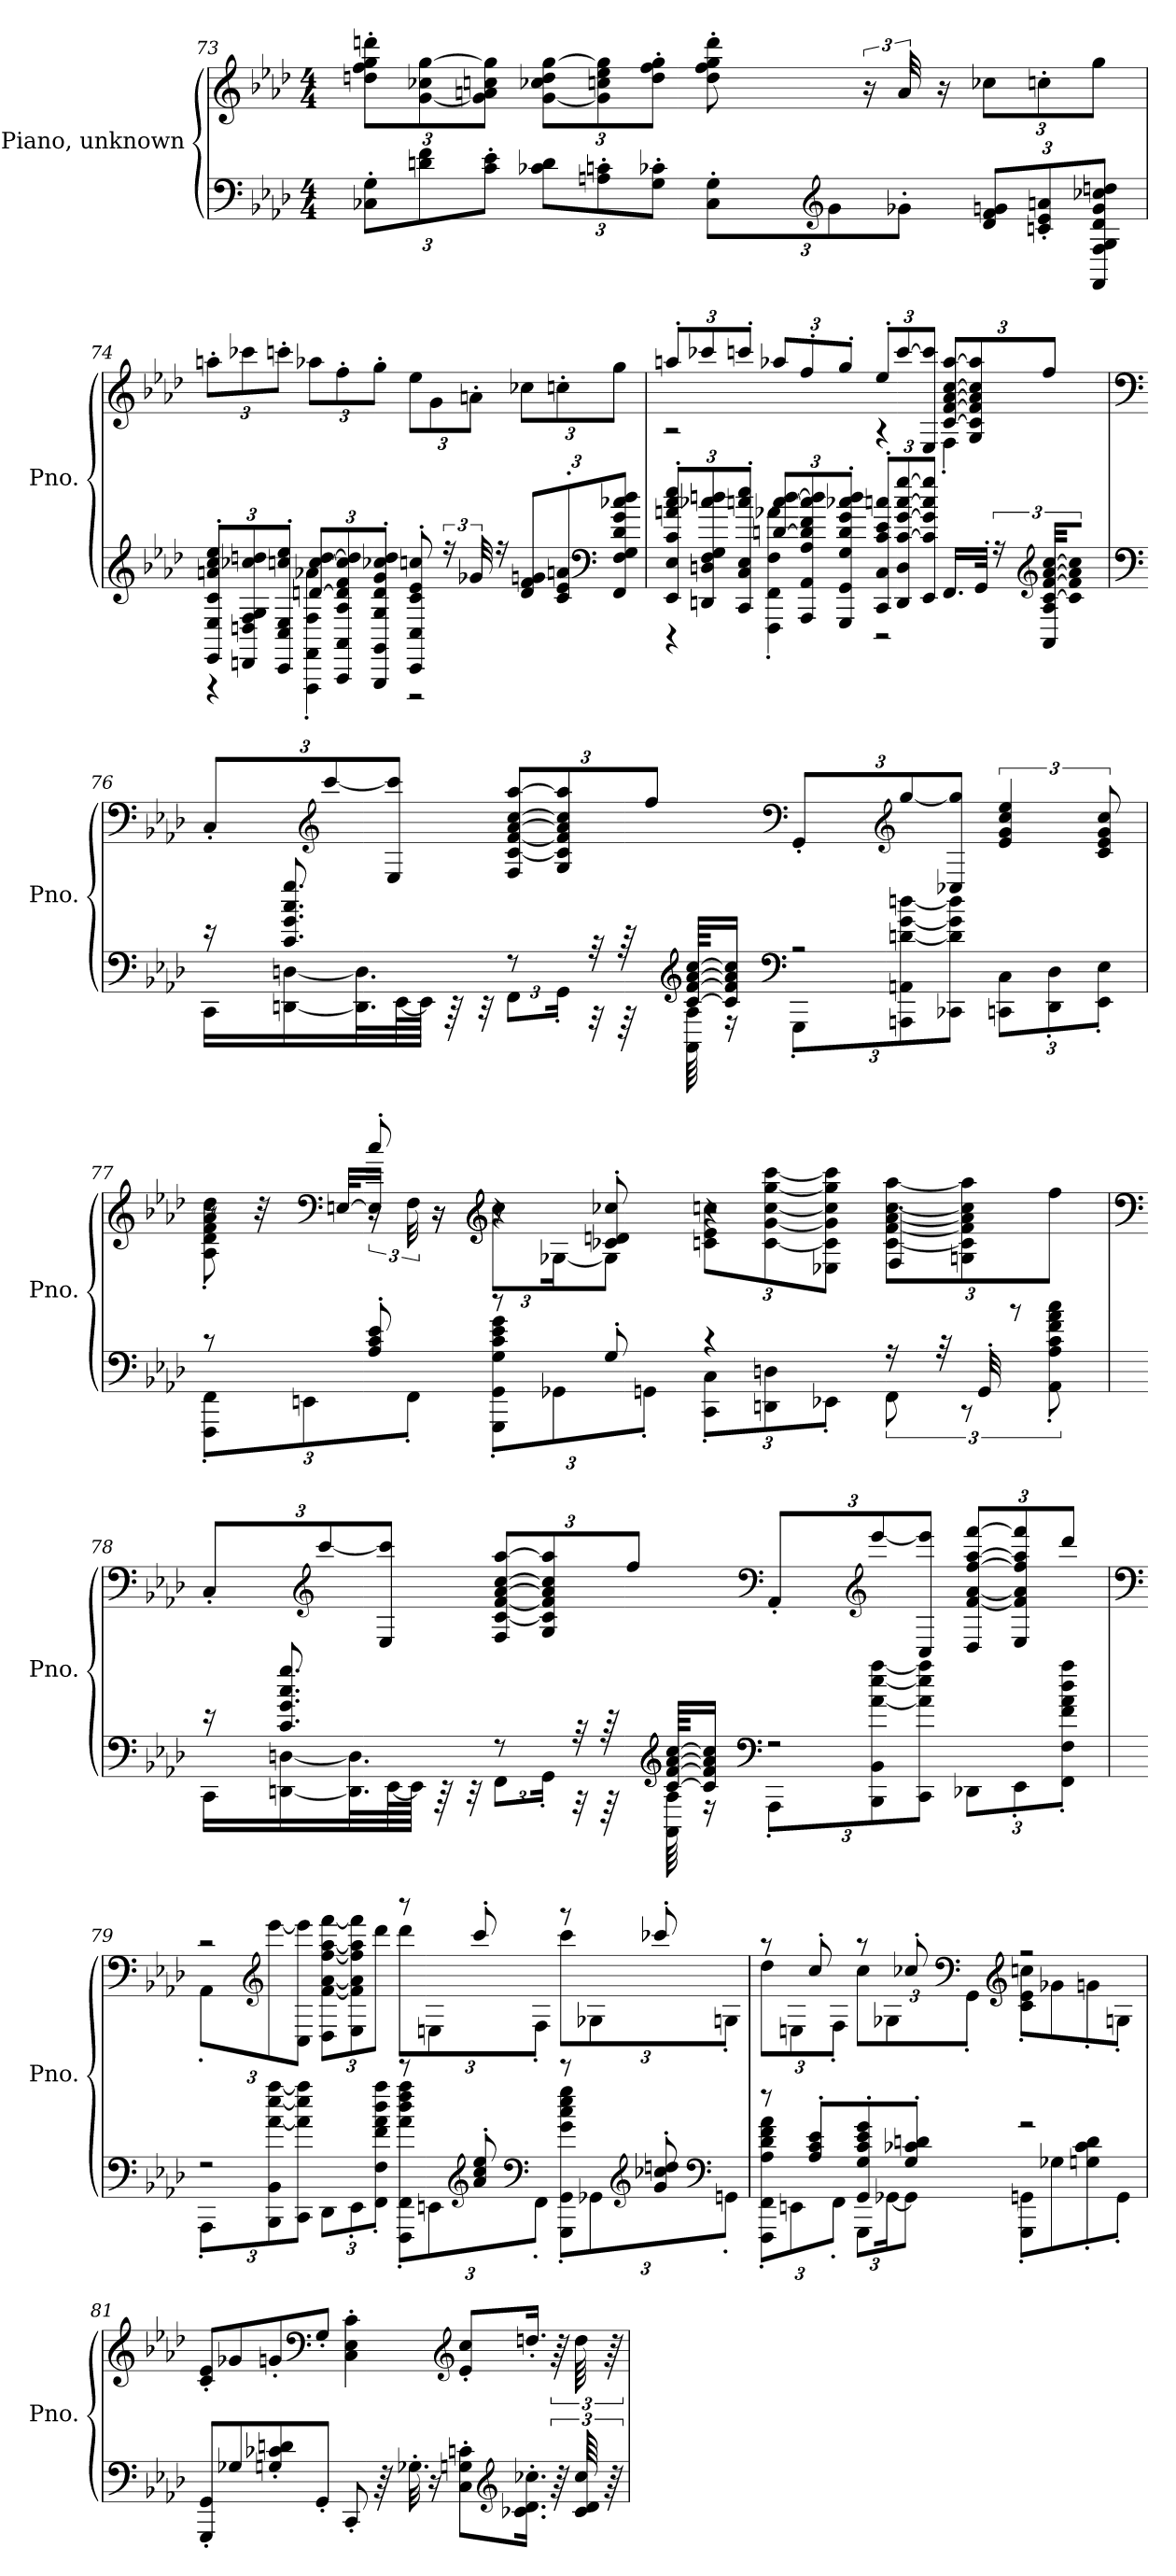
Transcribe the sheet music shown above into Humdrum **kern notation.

**kern	**kern
*part1	*part1
*staff2	*staff1
*I"Piano, unknown	*
*I'Pno.	*
!!LO:LB:g=z
*clefF4	*clefG2
*k[b-e-a-d-]	*k[b-e-a-d-]
*M4/4	*M4/4
*Xbrackettup	*Xbrackettup
=73	=73
12C-X\' 12G\'L	12ddn\' 12ff\' 12gg\' 12dddn\'L
12dn\ 12f\	[12g\ 12cc-X\ [12gg\
12c\' 12e-\'J	12g\] 12an\ 12ccn\ 12gg\]J
12c-X\ 12d\L	[12g\ 12cc-X\ 12dd\ [12gg\L
12An\' 12cn\'	12g\] 12ccn\ 12ee-\ 12gg\]
12G\' 12c-X\'J	12dd\' 12ff\' 12gg\'J
12C-\' 12G\'L	8dd\' 8ff\' 8gg\' 8ddd\'
*clefG2	*
12g\	.
*	*brackettup
.	24r
12g-X'\J	48a/
.	16r
*	*Xbrackettup
12d/ 12f/ 12gn/L	12cc-X\L
12cn/' 12e-/' 12an/'	12ccn'\
12FF/ 12F/ 12G/ 12d/ 12g/ 12cc-X/ 12ddn/J	12gg\J
!!LO:LB:g=z
=74	=74
*^	*
12EE-/' 12E-/' 12c/' 12an/' 12cc/' 12ee-/'L	4r	12aan'\L
12DDn/ 12Dn/ 12F/ 12G/ 12cc-X/ 12ddn/	.	12ccc-X\
12CC/' 12C/' 12E-/' 12ccn/' 12ee-/'J	.	12cccn'\J
[12dn/ [12cc/ [12dd/L	4FFF\' 4FF\' 4F\' 4a-X\'	12aa-X\L
12AAA-/ 12AA-/ 12A-/ 12d/] 12f/ 12cc/] 12dd/]	.	12ff'\
12GGG/' 12GG/' 12G/' 12d/' 12g/' 12cc-X/' 12dd/'J	.	12gg'\J
8CC/' 8C/' 8c/' 8e-/' 8ccn/'	2r	12ee-\L
.	.	12g\
*brackettup	*	*
24r	.	.
48g-X/	.	12an'\J
16r	.	.
*Xbrackettup	*	*
12d/ 12f/ 12gn/L	.	12cc-X\L
12c/' 12e-/' 12an/'	.	12ccn'\
*clefF4	*	*
12FF/ 12F/ 12G/ 12d/ 12g/ 12cc-X/ 12dd/J	.	12gg\J
!!LO:PB:g=z
=75	=75	=75
*	*	*^
12EE-/' 12E-/' 12c/' 12an/' 12cc/' 12ee-/'L	4r	12aan'/L	2r
12DDn/ 12Dn/ 12F/ 12G/ 12cc-X/ 12ddn/	.	12ccc-X/	.
12CC/' 12C/' 12E-/' 12ccn/' 12ee-/'J	.	12cccn'/J	.
[12dn/ [12cc/ [12dd/L	4FFF\' 4FF\' 4F\' 4a-X\'	12aa-X/L	.
12AAA-/ 12AA-/ 12A-/ 12d/] 12f/ 12cc/] 12dd/]	.	12ff'/	.
12GGG/' 12GG/' 12G/' 12d/' 12g/' 12cc-X/' 12dd/'J	.	12gg'/J	.
12CC/' 12C/' 12c/' 12e-/' 12ccn/'L	2r	12ee-'/L	4r
12DD/ 12D/ [12c/ [12g/ [12cc/ [12gg/	.	[12ccc/	.
12EE-/ 12c/] 12g/] 12cc/] 12gg/]J	.	12E-/ 12ccc/]J	.
16.FF/LL	.	[12c/ [12f/ [12a-/ [12cc/ [12aa-/L	4F'\
.	.	12G/ 12c/] 12f/] 12a-/] 12cc/] 12aa-/]	.
32GG'/JJk	.	.	.
*brackettup	*	*	*
24r	.	.	.
*clefG2	*	*	*
48AA-/ 48A-/ [48c/ [48f/ [48a-/ [48cc/KLL	.	12ff/J	.
16c/] 16f/] 16a-/] 16cc/]JJ	.	.	.
*	*	*v	*v
!!LO:LB:g=z
=76	=76	=76
*clefF4	*	*clefF4
16r	16CC\LL	12C'/L
8.c/ 8.g/ 8.cc/ 8.gg/	[16DDn\ [16Dn\	.
*	*	*clefG2
.	.	[12ccc/
.	32.DD\] 32.D\]L	.
.	.	12E-/ 12ccc/]J
.	[64EE-\L	.
.	64EE-\JJJJ]	.
.	64r	.
.	32r	.
*	*Xbrackettup	*
8r	12FF\L	12F/ [12c/ [12f/ [12a-/ [12cc/ [12aa-/L
.	24GG'\Jk	12G/ 12c/] 12f/] 12a-/] 12cc/] 12aa-/]
32r	32r	.
64r	64r	.
.	.	12ff/J
*clefG2	*	*
[64c/ [64f/ [64a-/ [64cc/KKLL	64AA-\ 64A-\	.
16c/] 16f/] 16a-/] 16cc/]JJ	16r	.
*clefF4	*	*clefF4
2r	12GGG'\L	12GG'/L
*	*	*clefG2
.	12AAAn\ 12AAn\ [12dn\ [12g\ [12ddn\	[12gg/
.	12CC-X\ 12d\] 12g\] 12dd\]J	12C-X/ 12gg/]J
*	*	*brackettup
.	12CCn\ 12C\L	6e-/ 6g/ 6cc/ 6ee-/
.	12DD\' 12D\'	.
.	12EE-\' 12E-\'J	12c/ 12e-/ 12g/ 12cc/
!!LO:LB:g=z
=77	=77	=77
*	*	*^
*	*	*	*^
8r	12FFF\' 12FF\'L	8r	8A-\' 8d-\' 8f\' 8a-\' 8dd-\'	16r
.	.	.	.	32r
.	12EEn\	.	.	.
*	*	*clefF4	*	*
.	.	.	.	[32En/KLL
8A-/' 8c/' 8e-/'	.	8cc'/	24r	16E/JJ]
.	12FF'\J	.	48F\	.
.	.	.	16r	16r
*	*	*clefG2	*	*
*	*	*	*Xbrackettup	*
8r	12GGG\' 12GG\' 12G\' 12c\' 12e-\' 12g\'L	4r	12cc\L	8r
.	12GG-X\	.	[24G-X\K	.
8G'/	.	.	8G-\J]	8c-X/' 8dn/' 8cc-X/'
.	12GGn'\J	.	.	.
4r	12CC\' 12C\'L	2r	12cn\ 12e-\ 12ccn\L	4r
.	12DDn\ 12Dn\	.	[12c\ [12g\ [12cc\ [12gg\ [12ccc\	.
.	12EE-X'\J	.	12E-X\ 12c\] 12g\] 12cc\] 12gg\] 12ccc\]J	.
*	*brackettup	*	*	*
16r	12FF\	.	[12c\ [12f\ [12a-\ [12cc\ [12aa-\L	4F'/
32r	.	.	.	.
.	12r	.	12Gn\ 12c\] 12f\] 12a-\] 12cc\] 12aa-\]	.
32GG'/	.	.	.	.
8r	.	.	.	.
.	12AA-\' 12A-\' 12c\' 12f\' 12a-\' 12cc\'	.	12ff\J	.
*	*	*v	*v	*v
!!LO:LB:g=z
=78	=78	=78
*	*	*clefF4
16r	16CC\LL	12C'/L
8.c/ 8.g/ 8.cc/ 8.gg/	[16DDn\ [16Dn\	.
*	*	*clefG2
.	.	[12ccc/
.	32.DD\] 32.D\]L	.
.	.	12E-/ 12ccc/]J
.	[64EE-\L	.
.	64EE-\JJJJ]	.
.	64r	.
.	32r	.
*	*Xbrackettup	*
8r	12FF\L	12F/ [12c/ [12f/ [12a-/ [12cc/ [12aa-/L
.	24GG'\Jk	12G/ 12c/] 12f/] 12a-/] 12cc/] 12aa-/]
32r	32r	.
64r	64r	.
.	.	12ff/J
*clefG2	*	*
[64c/ [64f/ [64a-/ [64cc/KKLL	64AA-\ 64A-\	.
16c/] 16f/] 16a-/] 16cc/]JJ	16r	.
*clefF4	*	*clefF4
2r	12AAA-'\L	12AA-'/L
*	*	*clefG2
.	12BBB-\ 12BB-\ [12a-\ [12ee-\ [12aa-\	[12eee-/
.	12CC\ 12a-\] 12ee-\] 12aa-\]J	12C/ 12eee-/]J
.	12DD-X\L	12D-/ [12f/ [12a-/ [12ff/ [12aa-/ [12fff/L
.	12EE-'\	12E-/ 12f/] 12a-/] 12ff/] 12aa-/] 12fff/]
.	12FF\' 12F\' 12f\' 12a-\' 12dd-\' 12aa-\'J	12ddd-/J
!!LO:LB:g=z
=79	=79	=79
*	*	*clefF4
*	*	*^
2r	12AAA-'\L	2r	12AA-'\L
*	*	*clefG2	*
.	12BBB-\ 12BB-\ [12a-\ [12ee-\ [12aa-\	.	[12eee-\
.	12CC\ 12a-\] 12ee-\] 12aa-\]J	.	12C\ 12eee-\]J
.	12DD-\L	.	12D-\ [12f\ [12a-\ [12ff\ [12aa-\ [12fff\L
.	12EE-'\	.	12E-\ 12f\] 12a-\] 12ff\] 12aa-\] 12fff\]
.	12FF\' 12F\' 12f\' 12a-\' 12dd-\' 12aa-\'J	.	12ddd-\J
8r	12FFF\' 12FF\' 12a-\' 12dd-\' 12ff\' 12aa-\'L	8r	12ddd-\L
.	12EEn\	.	12En\
*clefG2	*	*	*
8a-/' 8cc/' 8ee-/'	.	8ccc'/	.
*clefF4	*	*	*
.	12FF'\J	.	12F'\J
8r	12GGG\' 12GG\' 12g\' 12cc\' 12ee-\' 12gg\'L	8r	12ccc\L
.	12GG-X\	.	12G-X\
*clefG2	*	*	*
8g/' 8cc-X/' 8ddn/'	.	8ccc-X'/	.
*clefF4	*	*	*
.	12GGn'\J	.	12Gn'\J
!!LO:LB:g=z	!!
=80	=80	=80	=80
8r	12FFF\' 12FF\' 12A-\' 12d-\' 12f\' 12a-\'L	8r	12dd-\L
.	12EEn\	.	12En\
8A-/' 8c/' 8e-/'L	.	8cc'/	.
.	12FF'\J	.	12F'\J
8GG/' 8G/' 8c/' 8e-/' 8g/'	12GGG\L	8r	12cc\L
.	[24GG-X\K	.	12G-X\
8G/' 8c-X/' 8dn/'J	8GG-\J]	8cc-X'/	.
*	*	*clefF4	*
.	.	.	12GG'\J
*	*	*clefG2	*
2r	8GGG\' 8GGn\'L	2r	8c\' 8e-\' 8ccn\'L
.	8G-X\	.	8g-X\
.	8Gn\' 8c-\' 8d\'	.	8gn'\
.	8GG'\J	.	8Gn'\J
*v	*v	*	*
*	*v	*v
!!LO:PB:g=z
=81	=81
8GGG/' 8GG/'L	8c/' 8e-/'L
8G-X/	8g-X/
8Gn/' 8c-X/' 8dn/'	8gn'/
*	*clefF4
8GG'/J	8G'/J
8CC'/	4C\' 4E-\' 4c\'
64r	.
32.G-X'\	.
16r	.
*	*clefG2
8C\' 8Gn\' 8cn\'L	8e-/' 8cc/'L
*clefG2	*
16.c-X\' 16.d\' 16.cc-X\'Jk	16.ddn'/Jk
*brackettup	*brackettup
96r	96r
96c-/ 96d/ 96cc-/	96dd\
96r	96r
=	=
*-	*-
